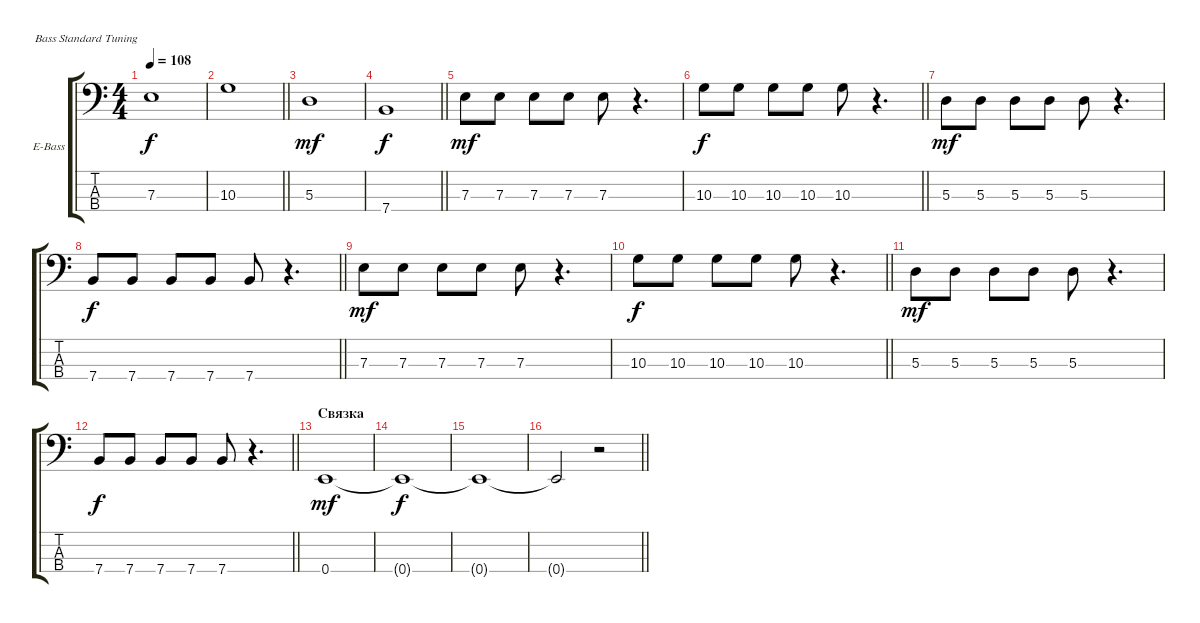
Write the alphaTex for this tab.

\bracketExtendMode groupsimilarinstruments
\firstSystemTrackNameOrientation horizontal
\otherSystemsTrackNameOrientation horizontal
\track ("А. Андреев" "E-Bass") {instrument electricbassfinger}
\staff {score tabs}
\tuning (G2 D2 A1 E1)
\ts (4 4)
\tempo 108
\clef f4
\scale
0.333333
\ks c
7.3.1{dy f} |
\scale
0.333333
\barLineRight lightlight
10.3.1 |
\scale
0.333333 5.3.1{dy mf} |
\scale
0.333333
\barLineRight lightlight
7.4.1{dy f} |
\scale
0.333333 7.3.8{dy mf} 7.3.8 7.3.8 7.3.8 7.3.8 r.4{d} |
\scale
0.333333
\barLineRight lightlight
10.3.8{dy f} 10.3.8 10.3.8 10.3.8 10.3.8 r.4{d} |
\scale
0.333333 5.3.8{dy mf} 5.3.8 5.3.8 5.3.8 5.3.8 r.4{d} |
\scale
0.333333
\barLineRight lightlight
7.4.8{dy f} 7.4.8 7.4.8 7.4.8 7.4.8 r.4{d} |
\scale
0.333333 7.3.8{dy mf} 7.3.8 7.3.8 7.3.8 7.3.8 r.4{d} |
\scale
0.333333
\barLineRight lightlight
10.3.8{dy f} 10.3.8 10.3.8 10.3.8 10.3.8 r.4{d} |
\scale
0.333333 5.3.8{dy mf} 5.3.8 5.3.8 5.3.8 5.3.8 r.4{d} |
\scale
0.333333
\barLineRight lightlight
7.4.8{dy f} 7.4.8 7.4.8 7.4.8 7.4.8 r.4{d} |
\section ("" "Связка")
\scale
0.333333 0.4.1{dy mf} |
\scale
0.333333 0.4{t}.1{dy f} |
\scale
0.333333 0.4{t}.1 |
\scale
0.333333
\barLineRight lightlight
0.4{t}.2 r.2
